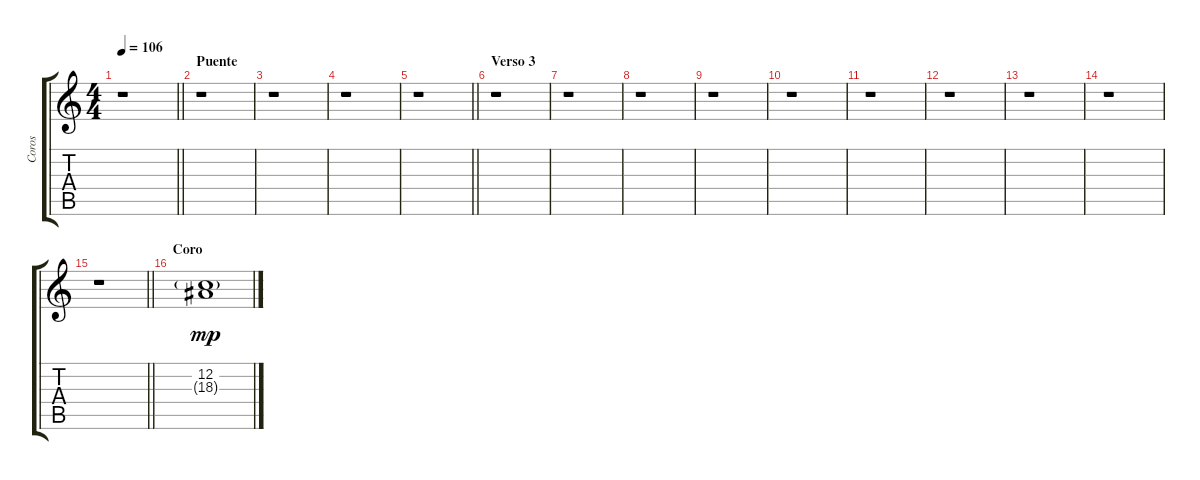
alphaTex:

\track ("Coros" "Coros") {instrument choiraahs}
\staff {score tabs}
\tuning (Eb4 Bb3 Gb3 Db3 Ab2 Eb2) {hide}
\ts (4 4)
\tempo 106
\clef g2
\barLineRight lightlight
\ks c
r.1{dy mp} |
\section ("" "Puente")
r.1 |
r.1 |
r.1 |
\barLineRight lightlight
r.1 |
\section ("" "Verso 3")
r.1 |
r.1 |
r.1 |
r.1 |
r.1 |
r.1 |
r.1 |
r.1 |
r.1 |
\barLineRight lightlight
r.1 |
\section ("" "Coro")
(12.2 18.3{g}).1
